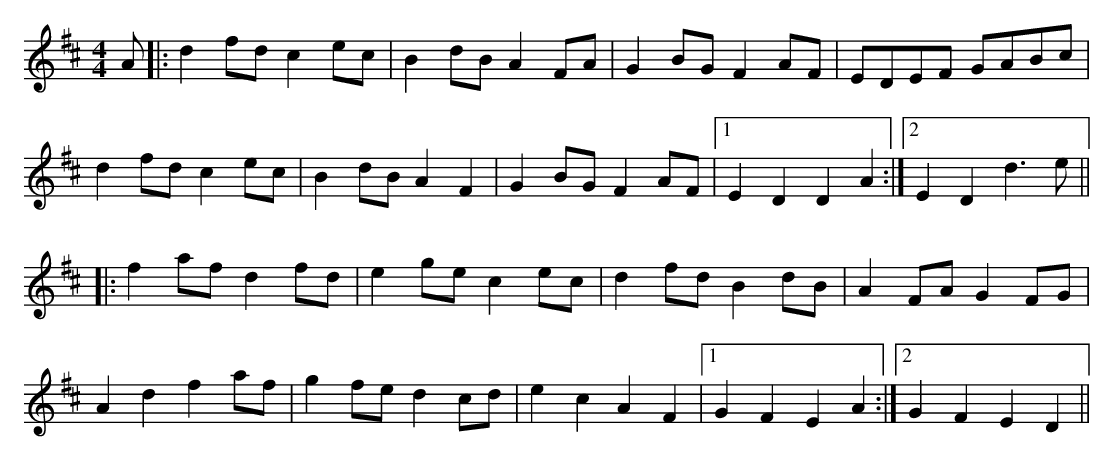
X:1
M:4/4
K:D
A|:d2fd c2ec|B2dB A2FA|G2BG F2AF|EDEF GABc|
d2fd c2ec|B2dB A2F2|G2BG F2AF|1 E2D2 D2A2:|2 E2D2 d3e||
|:f2af d2fd|e2ge c2ec|d2fd B2dB|A2FA G2FG|
A2d2 f2af|g2fe d2cd|e2c2 A2F2|1 G2F2 E2A2:|2 G2F2 E2D2||
